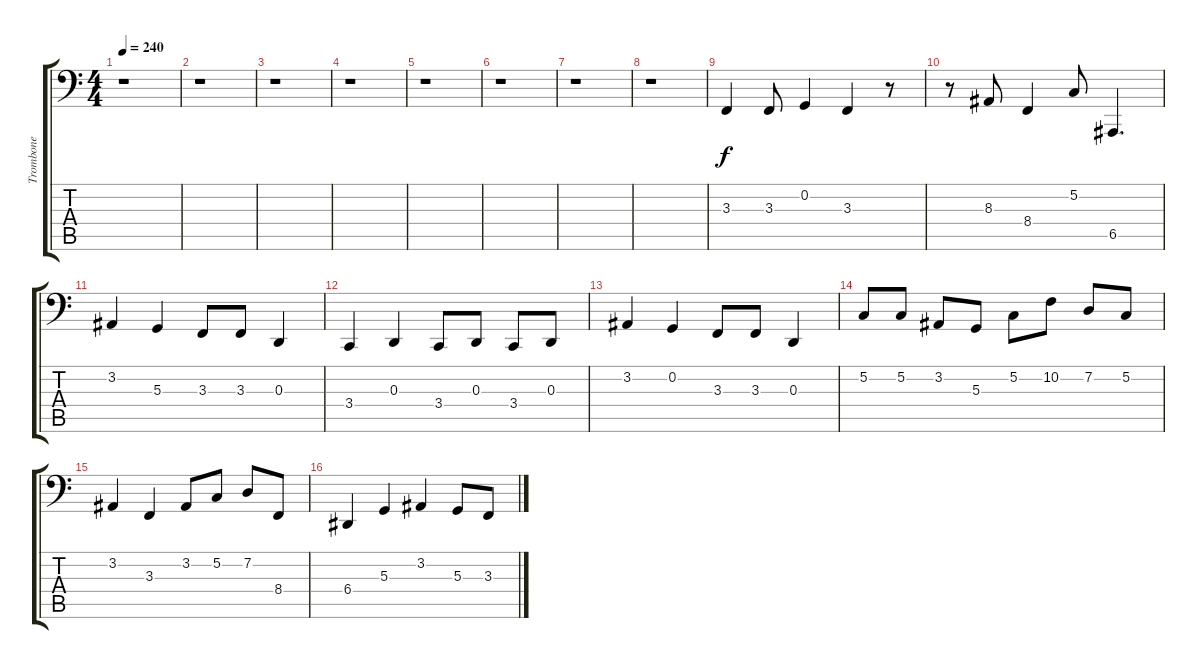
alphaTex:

\track ("Trombone" "Trombone") {instrument trombone}
\staff {score tabs}
\tuning (C3 G2 D2 A1 E1 B0) {hide}
\ts (4 4)
\tempo 240
\clef f4
\ks c
r.1{dy f} |
r.1 |
r.1 |
r.1 |
r.1 |
r.1 |
r.1 |
r.1 |
3.3.4 3.3.8 0.2.4 3.3.4 r.8 |
r.8 8.3.8 8.4.4 5.2.8 6.5.4{d} |
3.2.4 5.3.4 3.3.8 3.3.8 0.3.4 |
3.4.4 0.3.4 3.4.8 0.3.8 3.4.8 0.3.8 |
3.2.4 0.2.4 3.3.8 3.3.8 0.3.4 |
5.2.8 5.2.8 3.2.8 5.3.8 5.2.8 10.2.8 7.2.8 5.2.8 |
3.2.4 3.3.4 3.2.8 5.2.8 7.2.8 8.4.8 |
6.4.4 5.3.4 3.2.4 5.3.8 3.3.8
